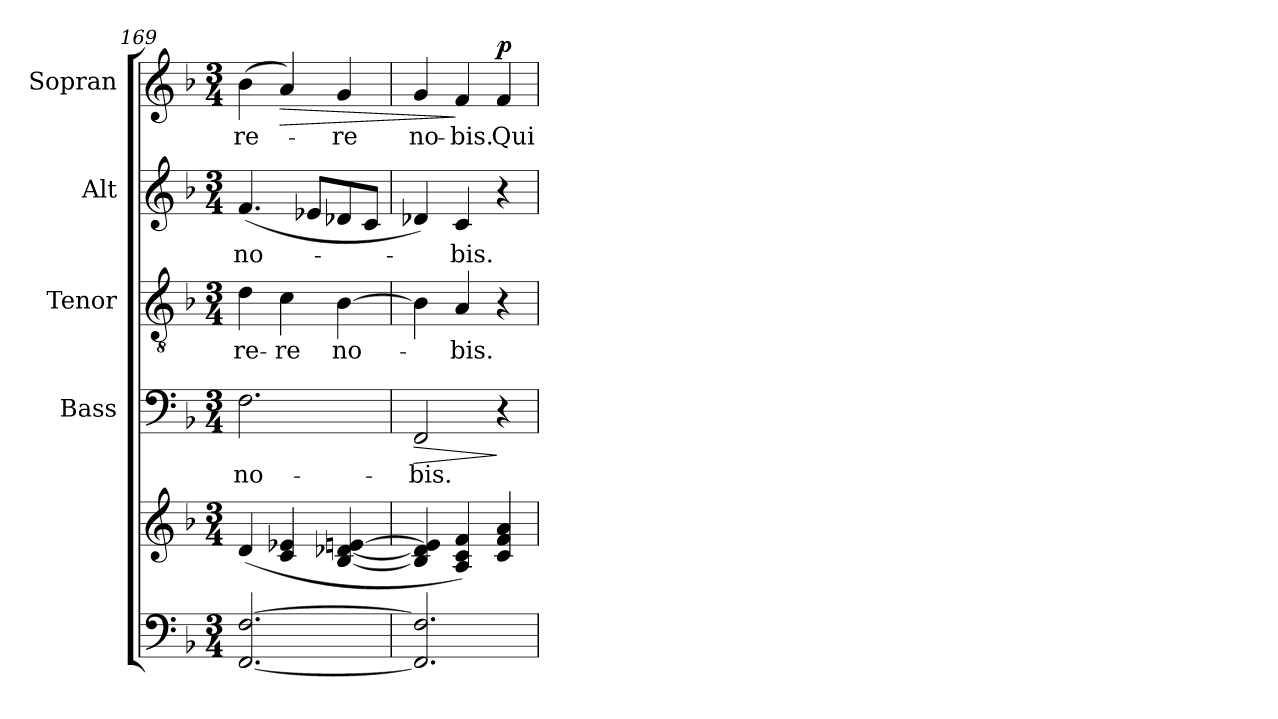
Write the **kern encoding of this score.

**kern	**kern	**kern	**text	**dynam	**kern	**text	**kern	**text	**kern	**text	**dynam
*part5	*part5	*part4	*part4	*part4	*part3	*part3	*part2	*part2	*part1	*part1	*part1
*staff6	*staff5	*staff4	*staff4	*staff4	*staff3	*staff3	*staff2	*staff2	*staff1	*staff1	*staff1
*	*	*I"Bass	*	*	*I"Tenor	*	*I"Alt	*	*I"Sopran	*	*
*	*	*I'B.	*	*	*I'T.	*	*I'A.	*	*I'S.	*	*
*clefF4	*clefG2	*clefF4	*	*	*clefGv2	*	*clefG2	*	*clefG2	*	*
*k[b-]	*k[b-]	*k[b-]	*	*	*k[b-]	*	*k[b-]	*	*k[b-]	*	*
*F:	*F:	*F:	*	*	*F:	*	*F:	*	*F:	*	*
*M3/4	*M3/4	*M3/4	*	*	*M3/4	*	*M3/4	*	*M3/4	*	*
=169	=169	=169	=169	=169	=169	=169	=169	=169	=169	=169	=169
!	!	!	!LO:LY:b	!	!	!LO:LY:b	!	!LO:LY:b	!	!LO:LY:b	!
[2.FF/ [2.F/	(4d/	2.F\	no-	.	4d\	-re-	(<4.f/	no-	(>4b-\	-re-	.
!	!	!	!	!	!	!LO:LY:b	!	!	!	!	!LO:HP:b
.	4c/ 4e-X/	.	.	.	4c\	-re	.	.	4a/)	.	>
.	.	.	.	.	.	.	8e-X/L	.	.	.	.
!	!	!	!	!	!	!LO:LY:b	!	!	!	!LO:LY:b	!
.	[4B-/ [4d-X/ [4en/	.	.	.	[4B-\	no-	8d-X/	.	4g/	-re	.
.	.	.	.	.	.	.	8c/J	.	.	.	.
=170	=170	=170	=170	=170	=170	=170	=170	=170	=170	=170	=170
!	!	!	!LO:LY:b	!LO:HP:b	!	!	!	!	!	!LO:LY:b	!
2.FF/] 2.F/]	4B-/] 4d-/] 4e/]	2FF/	-bis.	>	4B-\]	.	4d-X/)	.	4g/	no-	.
!	!	!	!	!	!	!LO:LY:b	!	!LO:LY:b	!	!LO:LY:b	!
.	4A/ 4c/ 4f/)	.	.	.	4A/	-bis.	4c/	-bis.	4f/	-bis.	]
!	!	!	!	!	!	!	!	!	!	!LO:LY:b	!LO:DY:a
.	4c/ 4f/ 4a/	4r	.	]	4r	.	4r	.	4f/	Qui	p
=	=	=	=	=	=	=	=	=	=	=	=
*-	*-	*-	*-	*-	*-	*-	*-	*-	*-	*-	*-
